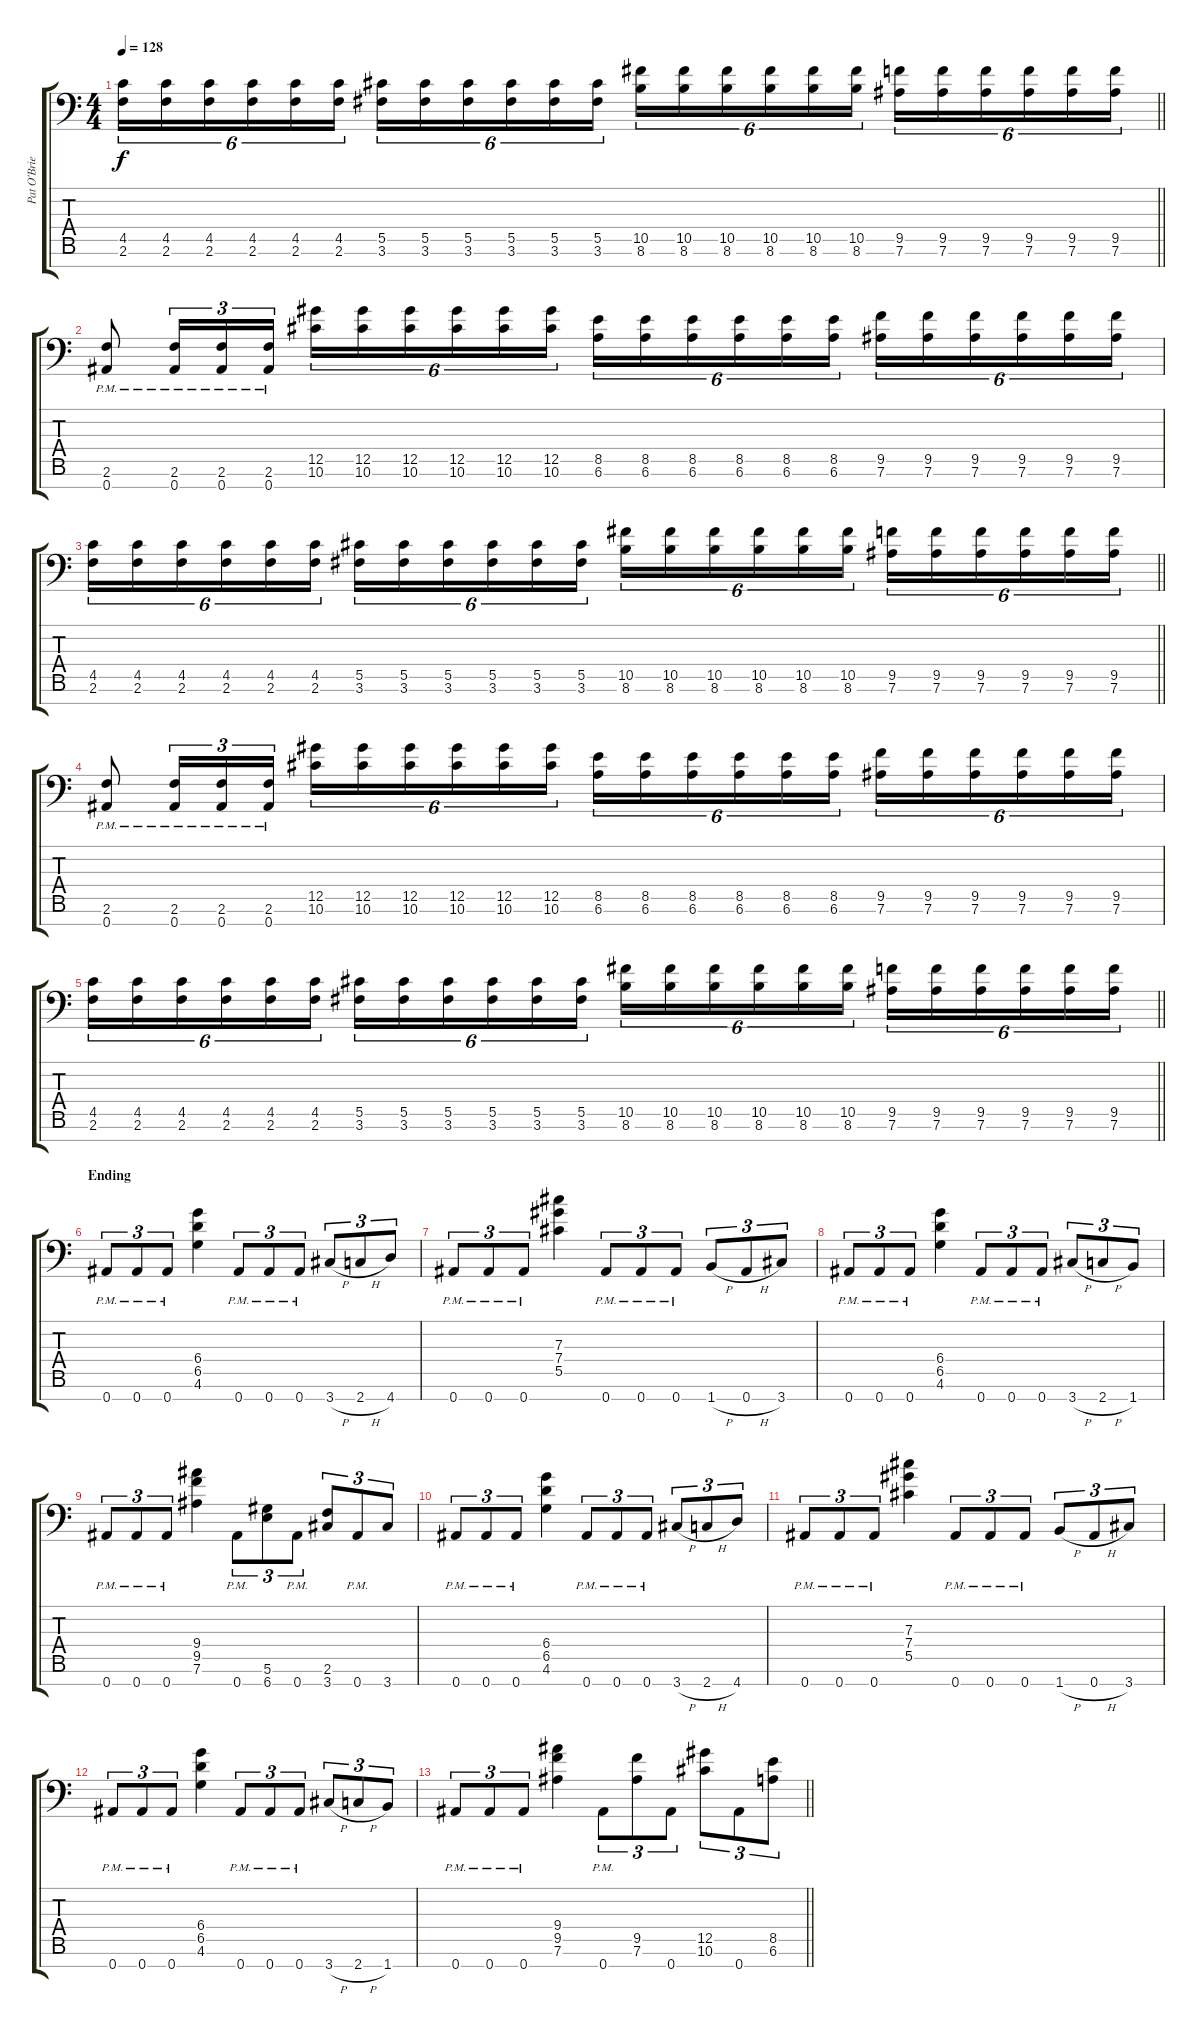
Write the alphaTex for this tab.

\track ("Pat O'Brien" "Pat O'Brie") {instrument distortionguitar}
\staff {score tabs}
\tuning (Eb4 Bb3 Gb3 Db3 Ab2 Eb2 Bb1) {hide}
\ts (4 4)
\tempo 128
\clef f4
\barLineRight lightlight
\ks c
(4.5 2.6).16{tu (6 4) dy f} (4.5 2.6).16{tu (6 4)} (4.5 2.6).16{tu (6 4)} (4.5 2.6).16{tu (6 4)} (4.5 2.6).16{tu (6 4)} (4.5 2.6).16{tu (6 4)} (5.5 3.6).16{tu (6 4)} (5.5 3.6).16{tu (6 4)} (5.5 3.6).16{tu (6 4)} (5.5 3.6).16{tu (6 4)} (5.5 3.6).16{tu (6 4)} (5.5 3.6).16{tu (6 4)} (10.5 8.6).16{tu (6 4)} (10.5 8.6).16{tu (6 4)} (10.5 8.6).16{tu (6 4)} (10.5 8.6).16{tu (6 4)} (10.5 8.6).16{tu (6 4)} (10.5 8.6).16{tu (6 4)} (9.5 7.6).16{tu (6 4)} (9.5 7.6).16{tu (6 4)} (9.5 7.6).16{tu (6 4)} (9.5 7.6).16{tu (6 4)} (9.5 7.6).16{tu (6 4)} (9.5 7.6).16{tu (6 4)} |
(2.6{pm} 0.7{pm}).8 (2.6{pm} 0.7{pm}).16{tu (3 2)} (2.6{pm} 0.7{pm}).16{tu (3 2)} (2.6{pm} 0.7{pm}).16{tu (3 2)} (12.5 10.6).16{tu (6 4)} (12.5 10.6).16{tu (6 4)} (12.5 10.6).16{tu (6 4)} (12.5 10.6).16{tu (6 4)} (12.5 10.6).16{tu (6 4)} (12.5 10.6).16{tu (6 4)} (8.5 6.6).16{tu (6 4)} (8.5 6.6).16{tu (6 4)} (8.5 6.6).16{tu (6 4)} (8.5 6.6).16{tu (6 4)} (8.5 6.6).16{tu (6 4)} (8.5 6.6).16{tu (6 4)} (9.5 7.6).16{tu (6 4)} (9.5 7.6).16{tu (6 4)} (9.5 7.6).16{tu (6 4)} (9.5 7.6).16{tu (6 4)} (9.5 7.6).16{tu (6 4)} (9.5 7.6).16{tu (6 4)} |
\barLineRight lightlight
(4.5 2.6).16{tu (6 4)} (4.5 2.6).16{tu (6 4)} (4.5 2.6).16{tu (6 4)} (4.5 2.6).16{tu (6 4)} (4.5 2.6).16{tu (6 4)} (4.5 2.6).16{tu (6 4)} (5.5 3.6).16{tu (6 4)} (5.5 3.6).16{tu (6 4)} (5.5 3.6).16{tu (6 4)} (5.5 3.6).16{tu (6 4)} (5.5 3.6).16{tu (6 4)} (5.5 3.6).16{tu (6 4)} (10.5 8.6).16{tu (6 4)} (10.5 8.6).16{tu (6 4)} (10.5 8.6).16{tu (6 4)} (10.5 8.6).16{tu (6 4)} (10.5 8.6).16{tu (6 4)} (10.5 8.6).16{tu (6 4)} (9.5 7.6).16{tu (6 4)} (9.5 7.6).16{tu (6 4)} (9.5 7.6).16{tu (6 4)} (9.5 7.6).16{tu (6 4)} (9.5 7.6).16{tu (6 4)} (9.5 7.6).16{tu (6 4)} |
(2.6{pm} 0.7{pm}).8 (2.6{pm} 0.7{pm}).16{tu (3 2)} (2.6{pm} 0.7{pm}).16{tu (3 2)} (2.6{pm} 0.7{pm}).16{tu (3 2)} (12.5 10.6).16{tu (6 4)} (12.5 10.6).16{tu (6 4)} (12.5 10.6).16{tu (6 4)} (12.5 10.6).16{tu (6 4)} (12.5 10.6).16{tu (6 4)} (12.5 10.6).16{tu (6 4)} (8.5 6.6).16{tu (6 4)} (8.5 6.6).16{tu (6 4)} (8.5 6.6).16{tu (6 4)} (8.5 6.6).16{tu (6 4)} (8.5 6.6).16{tu (6 4)} (8.5 6.6).16{tu (6 4)} (9.5 7.6).16{tu (6 4)} (9.5 7.6).16{tu (6 4)} (9.5 7.6).16{tu (6 4)} (9.5 7.6).16{tu (6 4)} (9.5 7.6).16{tu (6 4)} (9.5 7.6).16{tu (6 4)} |
\barLineRight lightlight
(4.5 2.6).16{tu (6 4)} (4.5 2.6).16{tu (6 4)} (4.5 2.6).16{tu (6 4)} (4.5 2.6).16{tu (6 4)} (4.5 2.6).16{tu (6 4)} (4.5 2.6).16{tu (6 4)} (5.5 3.6).16{tu (6 4)} (5.5 3.6).16{tu (6 4)} (5.5 3.6).16{tu (6 4)} (5.5 3.6).16{tu (6 4)} (5.5 3.6).16{tu (6 4)} (5.5 3.6).16{tu (6 4)} (10.5 8.6).16{tu (6 4)} (10.5 8.6).16{tu (6 4)} (10.5 8.6).16{tu (6 4)} (10.5 8.6).16{tu (6 4)} (10.5 8.6).16{tu (6 4)} (10.5 8.6).16{tu (6 4)} (9.5 7.6).16{tu (6 4)} (9.5 7.6).16{tu (6 4)} (9.5 7.6).16{tu (6 4)} (9.5 7.6).16{tu (6 4)} (9.5 7.6).16{tu (6 4)} (9.5 7.6).16{tu (6 4)} |
\section ("" "Ending")
0.7{pm}.8{tu (3 2)} 0.7{pm}.8{tu (3 2)} 0.7{pm}.8{tu (3 2)} (6.4 6.5 4.6).4 0.7{pm}.8{tu (3 2)} 0.7{pm}.8{tu (3 2)} 0.7{pm}.8{tu (3 2)} 3.7{h}.8{tu (3 2)} 2.7{h}.8{tu (3 2)} 4.7.8{tu (3 2)} |
0.7{pm}.8{tu (3 2)} 0.7{pm}.8{tu (3 2)} 0.7{pm}.8{tu (3 2)} (7.3 7.4 5.5).4 0.7{pm}.8{tu (3 2)} 0.7{pm}.8{tu (3 2)} 0.7{pm}.8{tu (3 2)} 1.7{h}.8{tu (3 2)} 0.7{h}.8{tu (3 2)} 3.7.8{tu (3 2)} |
0.7{pm}.8{tu (3 2)} 0.7{pm}.8{tu (3 2)} 0.7{pm}.8{tu (3 2)} (6.4 6.5 4.6).4 0.7{pm}.8{tu (3 2)} 0.7{pm}.8{tu (3 2)} 0.7{pm}.8{tu (3 2)} 3.7{h}.8{tu (3 2)} 2.7{h}.8{tu (3 2)} 1.7.8{tu (3 2)} |
0.7{pm}.8{tu (3 2)} 0.7{pm}.8{tu (3 2)} 0.7{pm}.8{tu (3 2)} (9.4 9.5 7.6).4 0.7{pm}.8{tu (3 2)} (5.6 6.7).8{tu (3 2)} 0.7{pm}.8{tu (3 2)} (2.6 3.7).8{tu (3 2)} 0.7{pm}.8{tu (3 2)} 3.7.8{tu (3 2)} |
0.7{pm}.8{tu (3 2)} 0.7{pm}.8{tu (3 2)} 0.7{pm}.8{tu (3 2)} (6.4 6.5 4.6).4 0.7{pm}.8{tu (3 2)} 0.7{pm}.8{tu (3 2)} 0.7{pm}.8{tu (3 2)} 3.7{h}.8{tu (3 2)} 2.7{h}.8{tu (3 2)} 4.7.8{tu (3 2)} |
0.7{pm}.8{tu (3 2)} 0.7{pm}.8{tu (3 2)} 0.7{pm}.8{tu (3 2)} (7.3 7.4 5.5).4 0.7{pm}.8{tu (3 2)} 0.7{pm}.8{tu (3 2)} 0.7{pm}.8{tu (3 2)} 1.7{h}.8{tu (3 2)} 0.7{h}.8{tu (3 2)} 3.7.8{tu (3 2)} |
0.7{pm}.8{tu (3 2)} 0.7{pm}.8{tu (3 2)} 0.7{pm}.8{tu (3 2)} (6.4 6.5 4.6).4 0.7{pm}.8{tu (3 2)} 0.7{pm}.8{tu (3 2)} 0.7{pm}.8{tu (3 2)} 3.7{h}.8{tu (3 2)} 2.7{h}.8{tu (3 2)} 1.7.8{tu (3 2)} |
\barLineRight lightlight
0.7{pm}.8{tu (3 2)} 0.7{pm}.8{tu (3 2)} 0.7{pm}.8{tu (3 2)} (9.4 9.5 7.6).4 0.7{pm}.8{tu (3 2)} (9.5 7.6).8{tu (3 2)} 0.7.8{tu (3 2)} (12.5 10.6).8{tu (3 2)} 0.7.8{tu (3 2)} (8.5 6.6).8{tu (3 2)}
